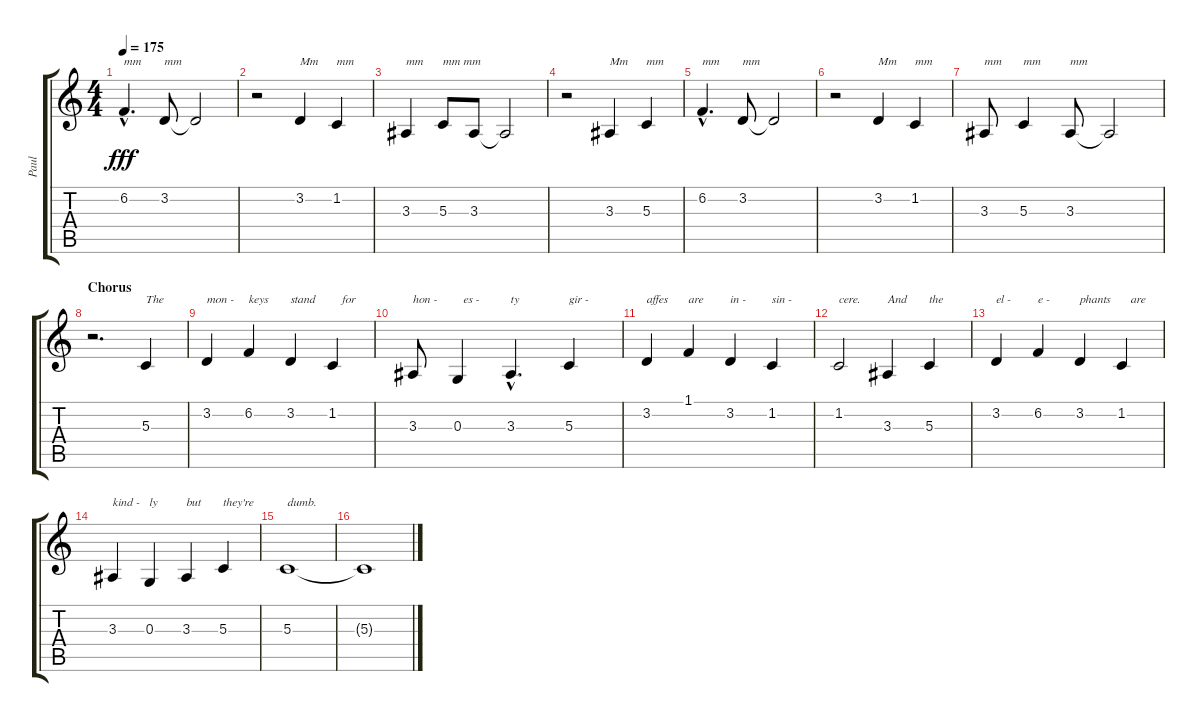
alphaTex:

\track ("Paul" "Paul") {instrument tenorsax}
\staff {score tabs}
\tuning (E4 B3 G3 D3 A2 E2) {hide}
\ts (4 4)
\tempo 175
\clef g2
\ks c
6.2{hac}.4{d txt "mm" dy fff} 3.2.8{txt "mm"} 3.2{t}.2 |
r.2 3.2.4{txt "Mm"} 1.2.4{txt "mm"} |
3.3.4{txt "mm"} 5.3.8{txt "mm mm"} 3.3.8 3.3{t}.2 |
r.2 3.3.4{txt "Mm"} 5.3.4{txt "mm"} |
6.2{hac}.4{d txt "mm"} 3.2.8{txt "mm"} 3.2{t}.2 |
r.2 3.2.4{txt "Mm"} 1.2.4{txt "mm"} |
3.3.8{txt "mm"} 5.3.4{txt "mm"} 3.3.8{txt "mm"} 3.3{t}.2 |
\section ("" "Chorus")
r.2{d} 5.3.4{txt "The"} |
3.2.4{txt "mon -"} 6.2.4{txt "keys"} 3.2.4{txt "stand"} 1.2.4{txt "   for"} |
3.3.8{txt "hon -"} 0.3.4{txt "  es -"} 3.3{hac}.4{d txt "ty"} 5.3.4{txt "gir -"} |
3.2.4{txt "affes"} 1.1.4{txt "are"} 3.2.4{txt "in -"} 1.2.4{txt "sin -"} |
1.2.2{txt "cere."} 3.3.4{txt "And"} 5.3.4{txt "the"} |
3.2.4{txt "el -"} 6.2.4{txt "e -"} 3.2.4{txt "phants"} 1.2.4{txt "   are"} |
3.3.4{txt "kind -"} 0.3.4{txt "ly"} 3.3.4{txt "but"} 5.3.4{txt "they're"} |
5.3.1{txt "dumb."} |
5.3{t}.1
